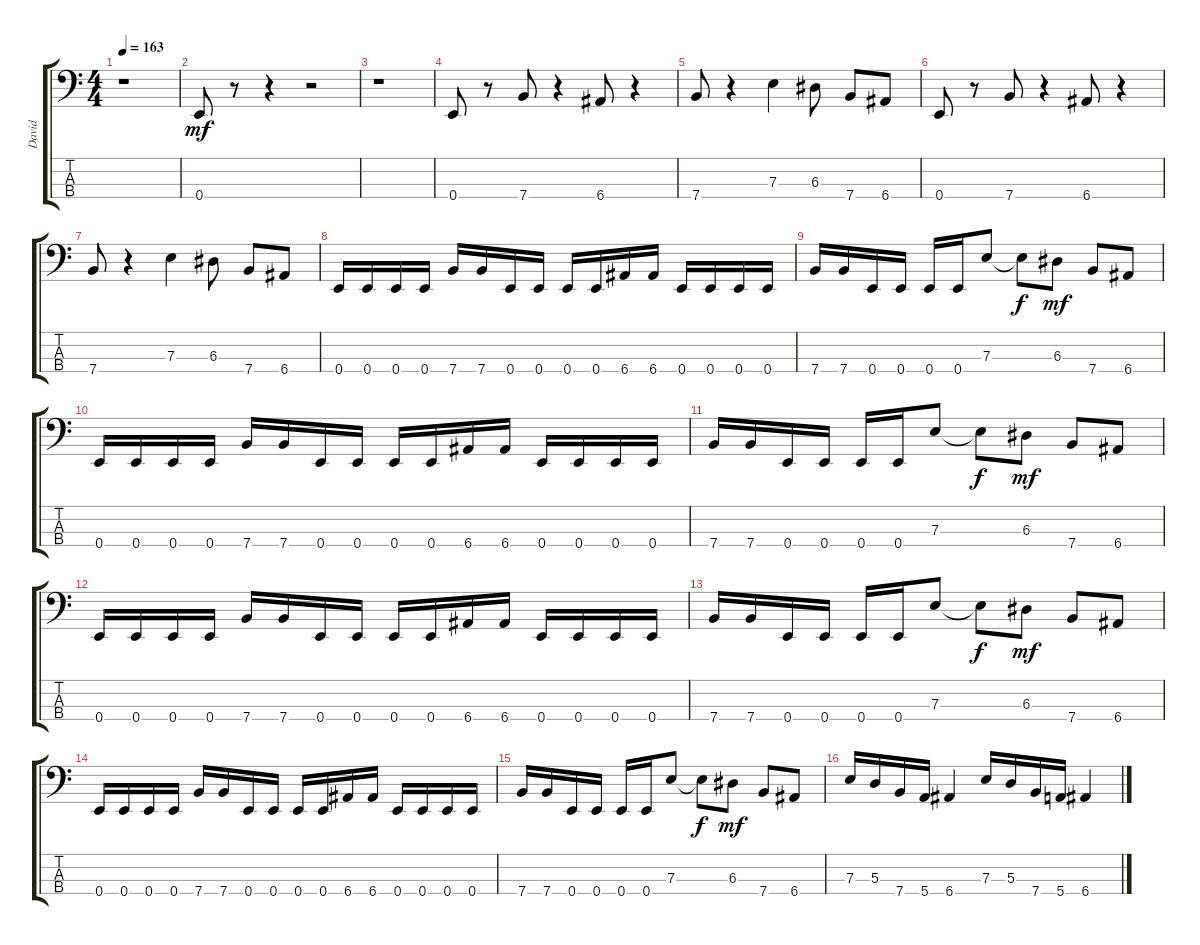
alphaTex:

\track ("David" "David") {instrument electricbassfinger}
\staff {score tabs}
\tuning (G2 D2 A1 E1) {hide}
\ts (4 4)
\tempo 163
\clef f4
\ks c
r.1{dy mf} |
0.4.8 r.8 r.4 r.2 |
r.1 |
0.4.8 r.8 7.4.8 r.4 6.4.8 r.4 |
7.4.8 r.4 7.3.4 6.3.8 7.4.8 6.4.8 |
0.4.8 r.8 7.4.8 r.4 6.4.8 r.4 |
7.4.8 r.4 7.3.4 6.3.8 7.4.8 6.4.8 |
0.4.16 0.4.16 0.4.16 0.4.16 7.4.16 7.4.16 0.4.16 0.4.16 0.4.16 0.4.16 6.4.16 6.4.16 0.4.16 0.4.16 0.4.16 0.4.16 |
7.4.16 7.4.16 0.4.16 0.4.16 0.4.16 0.4.16 7.3.8 7.3{t}.8{dy f} 6.3.8{dy mf} 7.4.8 6.4.8 |
0.4.16 0.4.16 0.4.16 0.4.16 7.4.16 7.4.16 0.4.16 0.4.16 0.4.16 0.4.16 6.4.16 6.4.16 0.4.16 0.4.16 0.4.16 0.4.16 |
7.4.16 7.4.16 0.4.16 0.4.16 0.4.16 0.4.16 7.3.8 7.3{t}.8{dy f} 6.3.8{dy mf} 7.4.8 6.4.8 |
0.4.16 0.4.16 0.4.16 0.4.16 7.4.16 7.4.16 0.4.16 0.4.16 0.4.16 0.4.16 6.4.16 6.4.16 0.4.16 0.4.16 0.4.16 0.4.16 |
7.4.16 7.4.16 0.4.16 0.4.16 0.4.16 0.4.16 7.3.8 7.3{t}.8{dy f} 6.3.8{dy mf} 7.4.8 6.4.8 |
0.4.16 0.4.16 0.4.16 0.4.16 7.4.16 7.4.16 0.4.16 0.4.16 0.4.16 0.4.16 6.4.16 6.4.16 0.4.16 0.4.16 0.4.16 0.4.16 |
7.4.16 7.4.16 0.4.16 0.4.16 0.4.16 0.4.16 7.3.8 7.3{t}.8{dy f} 6.3.8{dy mf} 7.4.8 6.4.8 |
7.3.16 5.3.16 7.4.16 5.4.16 6.4.4 7.3.16 5.3.16 7.4.16 5.4.16 6.4.4
